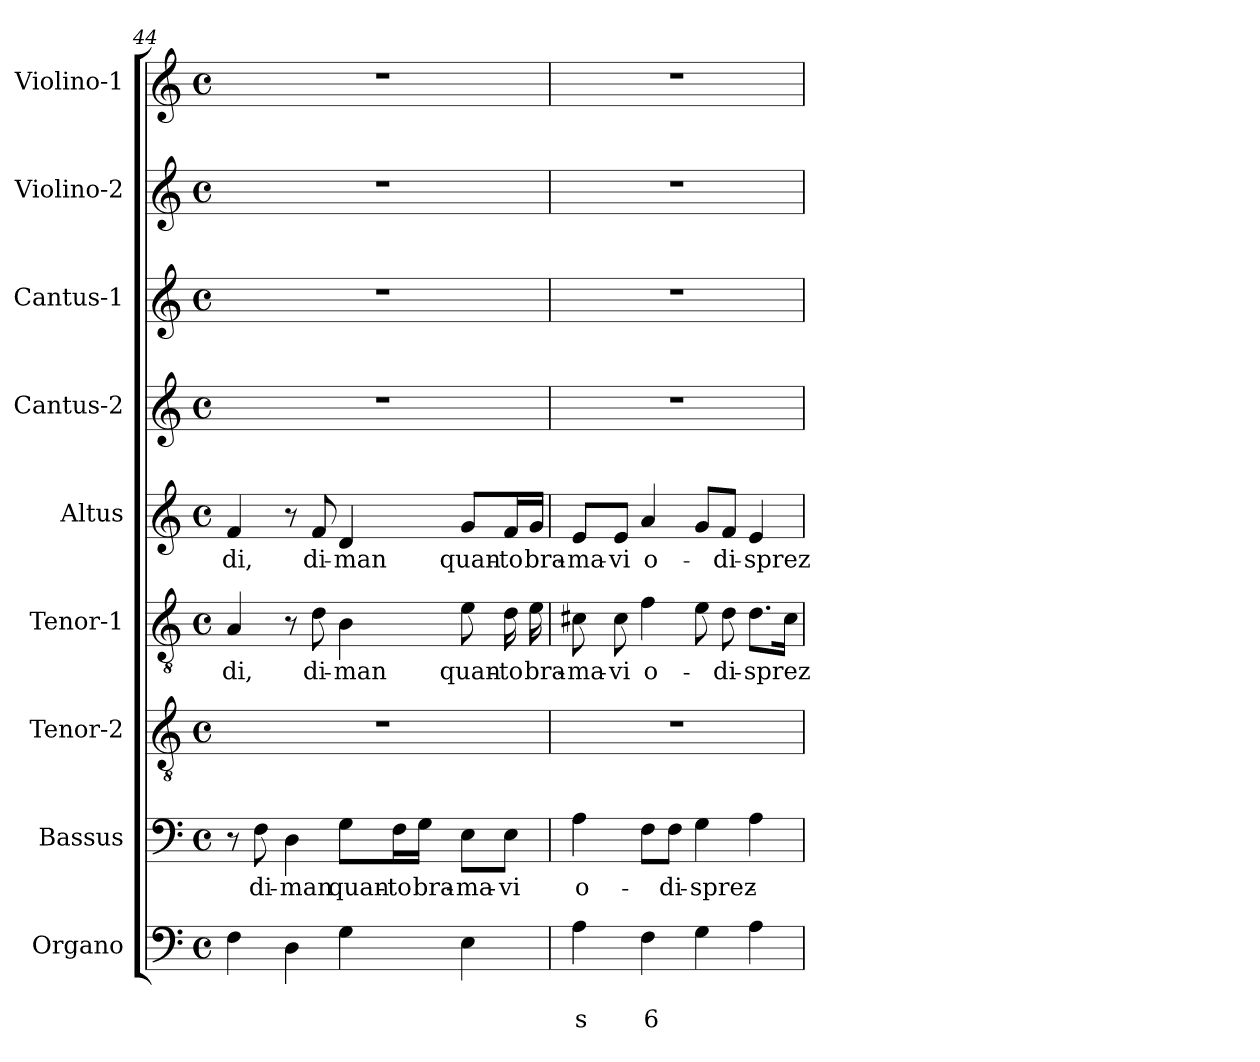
**kern	**text	**text	**kern	**text	**kern	**kern	**text	**kern	**text	**kern	**kern	**kern	**kern
*part9	*part9	*part9	*part8	*part8	*part7	*part6	*part6	*part5	*part5	*part4	*part3	*part2	*part1
*staff9	*staff9	*staff9	*staff8	*staff8	*staff7	*staff6	*staff6	*staff5	*staff5	*staff4	*staff3	*staff2	*staff1
*I"Organo	*	*	*I"Bassus	*	*I"Tenor-2	*I"Tenor-1	*	*I"Altus	*	*I"Cantus-2	*I"Cantus-1	*I"Violino-2	*I"Violino-1
*I'Og	*	*	*I'B	*	*I'T2	*I'T1	*	*I'A	*	*I'C2	*I'C1	*I'V2	*I'V1
*clefF4	*	*	*clefF4	*	*clefGv2	*clefGv2	*	*clefG2	*	*clefG2	*clefG2	*clefG2	*clefG2
*k[]	*	*	*k[]	*	*k[]	*k[]	*	*k[]	*	*k[]	*k[]	*k[]	*k[]
*C:	*	*	*C:	*	*C:	*C:	*	*C:	*	*C:	*C:	*C:	*C:
*M4/4	*	*	*M4/4	*	*M4/4	*M4/4	*	*M4/4	*	*M4/4	*M4/4	*M4/4	*M4/4
*met(c)	*	*	*met(c)	*	*met(c)	*met(c)	*	*met(c)	*	*met(c)	*met(c)	*met(c)	*met(c)
=44	=44	=44	=44	=44	=44	=44	=44	=44	=44	=44	=44	=44	=44
!	!	!	!	!	!	!	!LO:LY:b	!	!	!	!	!	!
!	!	!	!	!	!	!	!	!	!LO:LY:b	!	!	!	!
4F\	.	.	8r	.	1r	4A/	-di,	4f/	-di,	1r	1r	1r	1r
!	!	!	!	!LO:LY:b	!	!	!	!	!	!	!	!	!
.	.	.	8F\	di-	.	.	.	.	.	.	.	.	.
!	!	!	!	!LO:LY:b	!	!	!	!	!	!	!	!	!
4D\	.	.	4D\	-man	.	8r	.	8r	.	.	.	.	.
!	!	!	!	!	!	!	!LO:LY:b	!	!	!	!	!	!
!	!	!	!	!	!	!	!	!	!LO:LY:b	!	!	!	!
.	.	.	.	.	.	8d\	di-	8f/	di-	.	.	.	.
!	!	!	!	!LO:LY:b	!	!	!	!	!	!	!	!	!
!	!	!	!	!	!	!	!LO:LY:b	!	!	!	!	!	!
!	!	!	!	!	!	!	!	!	!LO:LY:b	!	!	!	!
4G\	.	.	8G\L	quan-	.	4B\	-man	4d/	-man	.	.	.	.
!	!	!	!	!LO:LY:b	!	!	!	!	!	!	!	!	!
.	.	.	16F\L	-to	.	.	.	.	.	.	.	.	.
!	!	!	!	!LO:LY:b	!	!	!	!	!	!	!	!	!
.	.	.	16G\JJ	bra-	.	.	.	.	.	.	.	.	.
!	!	!	!	!LO:LY:b	!	!	!	!	!	!	!	!	!
!	!	!	!	!	!	!	!LO:LY:b	!	!	!	!	!	!
!	!	!	!	!	!	!	!	!	!LO:LY:b	!	!	!	!
4E\	.	.	8E\L	-ma-	.	8e\	quan-	8g/L	quan-	.	.	.	.
!	!	!	!	!LO:LY:b	!	!	!	!	!	!	!	!	!
!	!	!	!	!	!	!	!LO:LY:b	!	!	!	!	!	!
!	!	!	!	!	!	!	!	!	!LO:LY:b	!	!	!	!
.	.	.	8E\J	-vi	.	16d\	-to	16f/L	-to	.	.	.	.
!	!	!	!	!	!	!	!LO:LY:b	!	!	!	!	!	!
!	!	!	!	!	!	!	!	!	!LO:LY:b	!	!	!	!
.	.	.	.	.	.	16e\	bra-	16g/JJ	bra-	.	.	.	.
=45	=45	=45	=45	=45	=45	=45	=45	=45	=45	=45	=45	=45	=45
!	!	!LO:LY:b	!	!	!	!	!	!	!	!	!	!	!
!	!	!	!	!LO:LY:b	!	!	!	!	!	!	!	!	!
!	!	!	!	!	!	!	!LO:LY:b	!	!	!	!	!	!
!	!	!	!	!	!	!	!	!	!LO:LY:b	!	!	!	!
4A\	.	s	4A\	o-	1r	8c#X\	-ma-	8e/L	-ma-	1r	1r	1r	1r
!	!	!	!	!	!	!	!LO:LY:b	!	!	!	!	!	!
!	!	!	!	!	!	!	!	!	!LO:LY:b	!	!	!	!
.	.	.	.	.	.	8c#\	-vi	8e/J	-vi	.	.	.	.
!	!	!LO:LY:b	!	!	!	!	!	!	!	!	!	!	!
!	!	!	!	!	!	!	!LO:LY:b	!	!	!	!	!	!
!	!	!	!	!	!	!	!	!	!LO:LY:b	!	!	!	!
4F\	.	6	8F\L	.	.	4f\	o-	4a/	o-	.	.	.	.
!	!	!	!	!LO:LY:b	!	!	!	!	!	!	!	!	!
.	.	.	8F\J	-di-	.	.	.	.	.	.	.	.	.
!	!	!	!	!LO:LY:b	!	!	!	!	!	!	!	!	!
4G\	.	.	4G\	-sprez-	.	8e\	.	8g/L	.	.	.	.	.
!	!	!	!	!	!	!	!LO:LY:b	!	!	!	!	!	!
!	!	!	!	!	!	!	!	!	!LO:LY:b	!	!	!	!
.	.	.	.	.	.	8d\	-di-	8f/J	-di-	.	.	.	.
!	!	!	!	!	!	!	!LO:LY:b	!	!	!	!	!	!
!	!	!	!	!	!	!	!	!	!LO:LY:b	!	!	!	!
4A\	.	.	4A\	.	.	8.d\L	-sprez-	4e/	-sprez-	.	.	.	.
.	.	.	.	.	.	16c#\Jk	.	.	.	.	.	.	.
=	=	=	=	=	=	=	=	=	=	=	=	=	=
*-	*-	*-	*-	*-	*-	*-	*-	*-	*-	*-	*-	*-	*-
